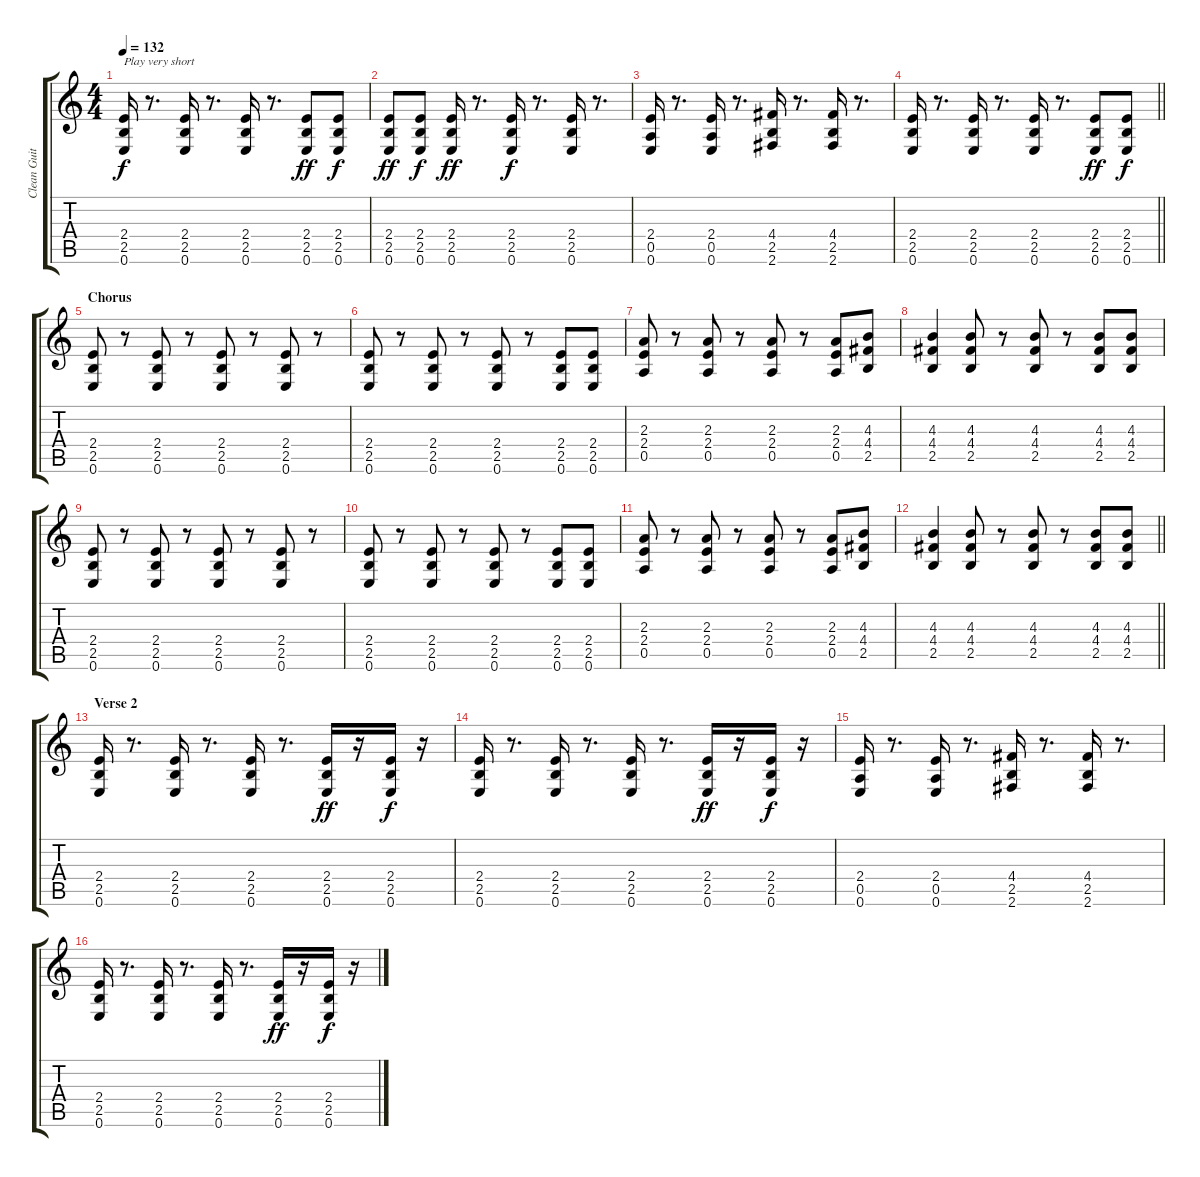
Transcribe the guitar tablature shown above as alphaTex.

\track ("Clean Guitar" "Clean Guit") {instrument electricguitarclean}
\staff {score tabs}
\tuning (E4 B3 G3 D3 A2 E2) {hide}
\ts (4 4)
\tempo 132
\clef g2
\ks c
(2.4 2.5 0.6).16{txt "Play very short" dy f} r.8{d} (2.4 2.5 0.6).16 r.8{d} (2.4 2.5 0.6).16 r.8{d} (2.4 2.5 0.6).8{dy ff} (2.4 2.5 0.6).8{dy f} |
(2.4 2.5 0.6).8{dy ff} (2.4 2.5 0.6).8{dy f} (2.4 2.5 0.6).16{dy ff} r.8{d} (2.4 2.5 0.6).16{dy f} r.8{d} (2.4 2.5 0.6).16 r.8{d} |
(2.4 0.5 0.6).16 r.8{d} (2.4 0.5 0.6).16 r.8{d} (4.4 2.5 2.6).16 r.8{d} (4.4 2.5 2.6).16 r.8{d} |
\barLineRight lightlight
(2.4 2.5 0.6).16 r.8{d} (2.4 2.5 0.6).16 r.8{d} (2.4 2.5 0.6).16 r.8{d} (2.4 2.5 0.6).8{dy ff} (2.4 2.5 0.6).8{dy f} |
\section ("" "Chorus")
(2.4 2.5 0.6).8 r.8 (2.4 2.5 0.6).8 r.8 (2.4 2.5 0.6).8 r.8 (2.4 2.5 0.6).8 r.8 |
(2.4 2.5 0.6).8 r.8 (2.4 2.5 0.6).8 r.8 (2.4 2.5 0.6).8 r.8 (2.4 2.5 0.6).8 (2.4 2.5 0.6).8 |
(2.3 2.4 0.5).8 r.8 (2.3 2.4 0.5).8 r.8 (2.3 2.4 0.5).8 r.8 (2.3 2.4 0.5).8 (4.3 4.4 2.5).8 |
(4.3 4.4 2.5).4 (4.3 4.4 2.5).8 r.8 (4.3 4.4 2.5).8 r.8 (4.3 4.4 2.5).8 (4.3 4.4 2.5).8 |
(2.4 2.5 0.6).8 r.8 (2.4 2.5 0.6).8 r.8 (2.4 2.5 0.6).8 r.8 (2.4 2.5 0.6).8 r.8 |
(2.4 2.5 0.6).8 r.8 (2.4 2.5 0.6).8 r.8 (2.4 2.5 0.6).8 r.8 (2.4 2.5 0.6).8 (2.4 2.5 0.6).8 |
(2.3 2.4 0.5).8 r.8 (2.3 2.4 0.5).8 r.8 (2.3 2.4 0.5).8 r.8 (2.3 2.4 0.5).8 (4.3 4.4 2.5).8 |
\barLineRight lightlight
(4.3 4.4 2.5).4 (4.3 4.4 2.5).8 r.8 (4.3 4.4 2.5).8 r.8 (4.3 4.4 2.5).8 (4.3 4.4 2.5).8 |
\section ("" "Verse 2")
(2.4 2.5 0.6).16 r.8{d} (2.4 2.5 0.6).16 r.8{d} (2.4 2.5 0.6).16 r.8{d} (2.4 2.5 0.6).16{dy ff} r.16 (2.4 2.5 0.6).16{dy f} r.16 |
(2.4 2.5 0.6).16 r.8{d} (2.4 2.5 0.6).16 r.8{d} (2.4 2.5 0.6).16 r.8{d} (2.4 2.5 0.6).16{dy ff} r.16 (2.4 2.5 0.6).16{dy f} r.16 |
(2.4 0.5 0.6).16 r.8{d} (2.4 0.5 0.6).16 r.8{d} (4.4 2.5 2.6).16 r.8{d} (4.4 2.5 2.6).16 r.8{d} |
(2.4 2.5 0.6).16 r.8{d} (2.4 2.5 0.6).16 r.8{d} (2.4 2.5 0.6).16 r.8{d} (2.4 2.5 0.6).16{dy ff} r.16 (2.4 2.5 0.6).16{dy f} r.16
